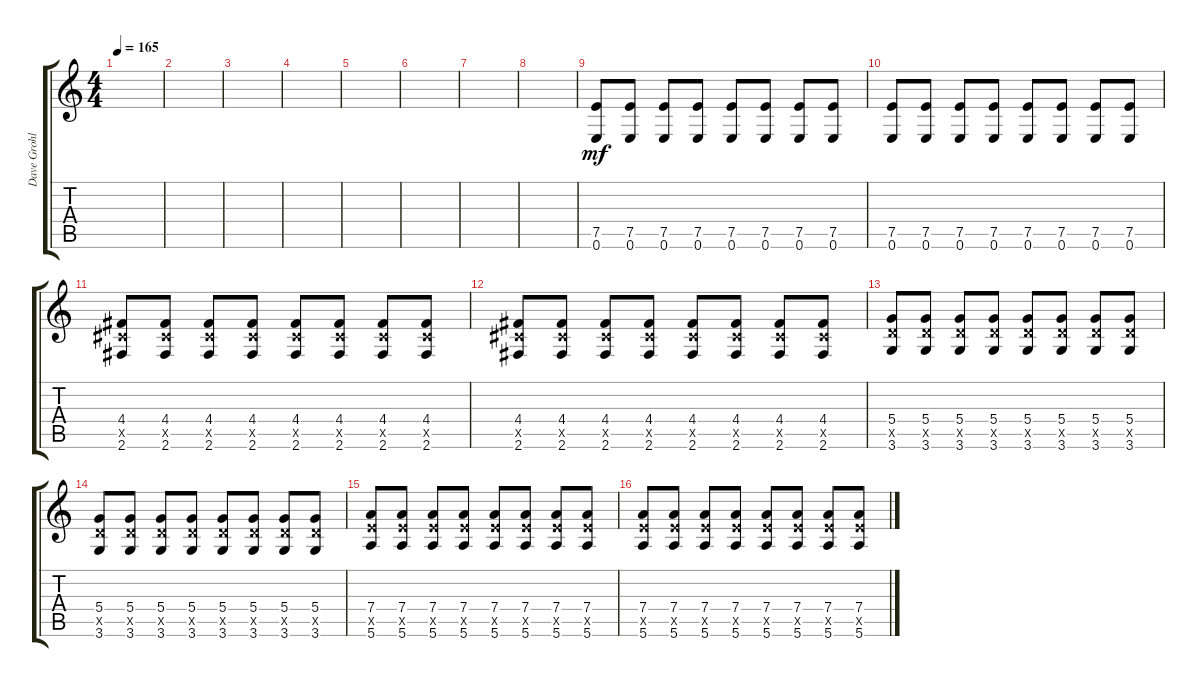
\track ("Dave Grohl - Rhythm Guitar [Left)" "Dave Grohl") {instrument acousticguitarsteel}
\staff {score tabs}
\tuning (E4 B3 G3 D3 A2 E2) {hide}
\ts (4 4)
\tempo 165
\clef g2
\ks c
|
|
|
|
|
|
|
|
(7.5 0.6).8{dy mf balance 8} (7.5 0.6).8 (7.5 0.6).8 (7.5 0.6).8 (7.5 0.6).8 (7.5 0.6).8 (7.5 0.6).8 (7.5 0.6).8 |
(7.5 0.6).8 (7.5 0.6).8 (7.5 0.6).8 (7.5 0.6).8 (7.5 0.6).8 (7.5 0.6).8 (7.5 0.6).8 (7.5 0.6).8 |
(4.4 4.5{x} 2.6).8 (4.4 4.5{x} 2.6).8 (4.4 4.5{x} 2.6).8 (4.4 4.5{x} 2.6).8 (4.4 4.5{x} 2.6).8 (4.4 4.5{x} 2.6).8 (4.4 4.5{x} 2.6).8 (4.4 4.5{x} 2.6).8 |
(4.4 4.5{x} 2.6).8 (4.4 4.5{x} 2.6).8 (4.4 4.5{x} 2.6).8 (4.4 4.5{x} 2.6).8 (4.4 4.5{x} 2.6).8 (4.4 4.5{x} 2.6).8 (4.4 4.5{x} 2.6).8 (4.4 4.5{x} 2.6).8 |
(5.4 5.5{x} 3.6).8 (5.4 5.5{x} 3.6).8 (5.4 5.5{x} 3.6).8 (5.4 5.5{x} 3.6).8 (5.4 5.5{x} 3.6).8 (5.4 5.5{x} 3.6).8 (5.4 5.5{x} 3.6).8 (5.4 5.5{x} 3.6).8 |
(5.4 5.5{x} 3.6).8 (5.4 5.5{x} 3.6).8 (5.4 5.5{x} 3.6).8 (5.4 5.5{x} 3.6).8 (5.4 5.5{x} 3.6).8 (5.4 5.5{x} 3.6).8 (5.4 5.5{x} 3.6).8 (5.4 5.5{x} 3.6).8 |
(7.4 7.5{x} 5.6).8 (7.4 7.5{x} 5.6).8 (7.4 7.5{x} 5.6).8 (7.4 7.5{x} 5.6).8 (7.4 7.5{x} 5.6).8 (7.4 7.5{x} 5.6).8 (7.4 7.5{x} 5.6).8 (7.4 7.5{x} 5.6).8 |
(7.4 7.5{x} 5.6).8 (7.4 7.5{x} 5.6).8 (7.4 7.5{x} 5.6).8 (7.4 7.5{x} 5.6).8 (7.4 7.5{x} 5.6).8 (7.4 7.5{x} 5.6).8 (7.4 7.5{x} 5.6).8 (7.4 7.5{x} 5.6).8
